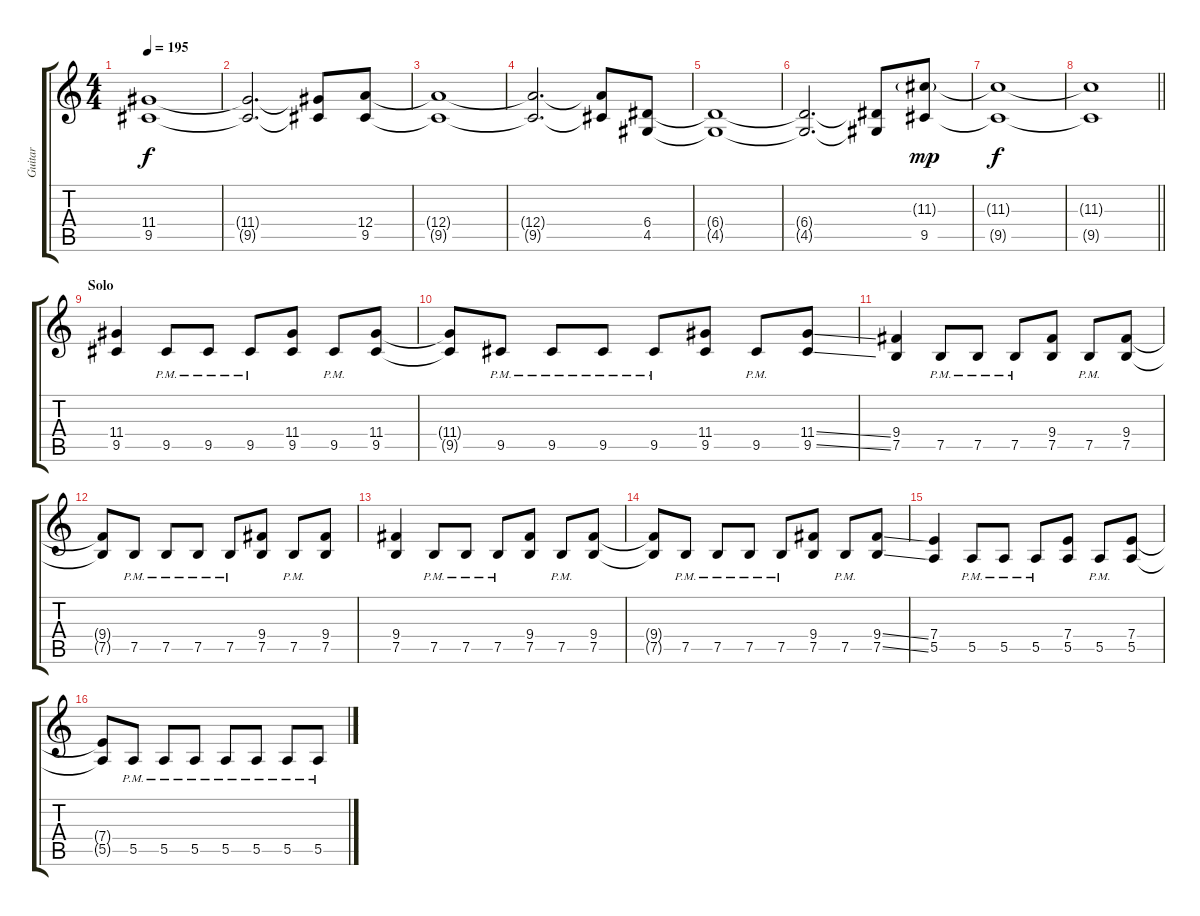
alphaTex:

\track ("Guitar" "Guitar") {instrument distortionguitar}
\staff {score tabs}
\tuning (B3 Gb3 D3 A2 E2 B1) {hide}
\ts (4 4)
\tempo 195
\clef g2
\ks c
(11.4 9.5).1{dy f} |
(11.4{t} 9.5{t}).2{d} (11.4{t} 9.5{t}).8 (12.4 9.5).8 |
(12.4{t} 9.5{t}).1 |
(12.4{t} 9.5{t}).2{d} (12.4{t} 9.5{t}).8 (6.4 4.5).8 |
(6.4{t} 4.5{t}).1 |
(6.4{t} 4.5{t}).2{d} (6.4{t} 4.5{t}).8 (11.3{g} 9.5).8{dy mp} |
(11.3{t} 9.5{t}).1{dy f} |
\barLineRight lightlight
(11.3{t} 9.5{t}).1 |
\section ("" "Solo")
(11.4 9.5).4 9.5{pm}.8 9.5{pm}.8 9.5{pm}.8 (11.4 9.5).8 9.5{pm}.8 (11.4 9.5).8 |
(11.4{t} 9.5{t}).8 9.5{pm}.8 9.5{pm}.8 9.5{pm}.8 9.5{pm}.8 (11.4 9.5).8 9.5{pm}.8 (11.4{ss} 9.5{ss}).8 |
(9.4 7.5).4 7.5{pm}.8 7.5{pm}.8 7.5{pm}.8 (9.4 7.5).8 7.5{pm}.8 (9.4 7.5).8 |
(9.4{t} 7.5{t}).8 7.5{pm}.8 7.5{pm}.8 7.5{pm}.8 7.5{pm}.8 (9.4 7.5).8 7.5{pm}.8 (9.4 7.5).8 |
(9.4 7.5).4 7.5{pm}.8 7.5{pm}.8 7.5{pm}.8 (9.4 7.5).8 7.5{pm}.8 (9.4 7.5).8 |
(9.4{t} 7.5{t}).8 7.5{pm}.8 7.5{pm}.8 7.5{pm}.8 7.5{pm}.8 (9.4 7.5).8 7.5{pm}.8 (9.4{ss} 7.5{ss}).8 |
(7.4 5.5).4 5.5{pm}.8 5.5{pm}.8 5.5{pm}.8 (7.4 5.5).8 5.5{pm}.8 (7.4 5.5).8 |
(7.4{t} 5.5{t}).8 5.5{pm}.8 5.5{pm}.8 5.5{pm}.8 5.5{pm}.8 5.5{pm}.8 5.5{pm}.8 5.5{pm}.8
